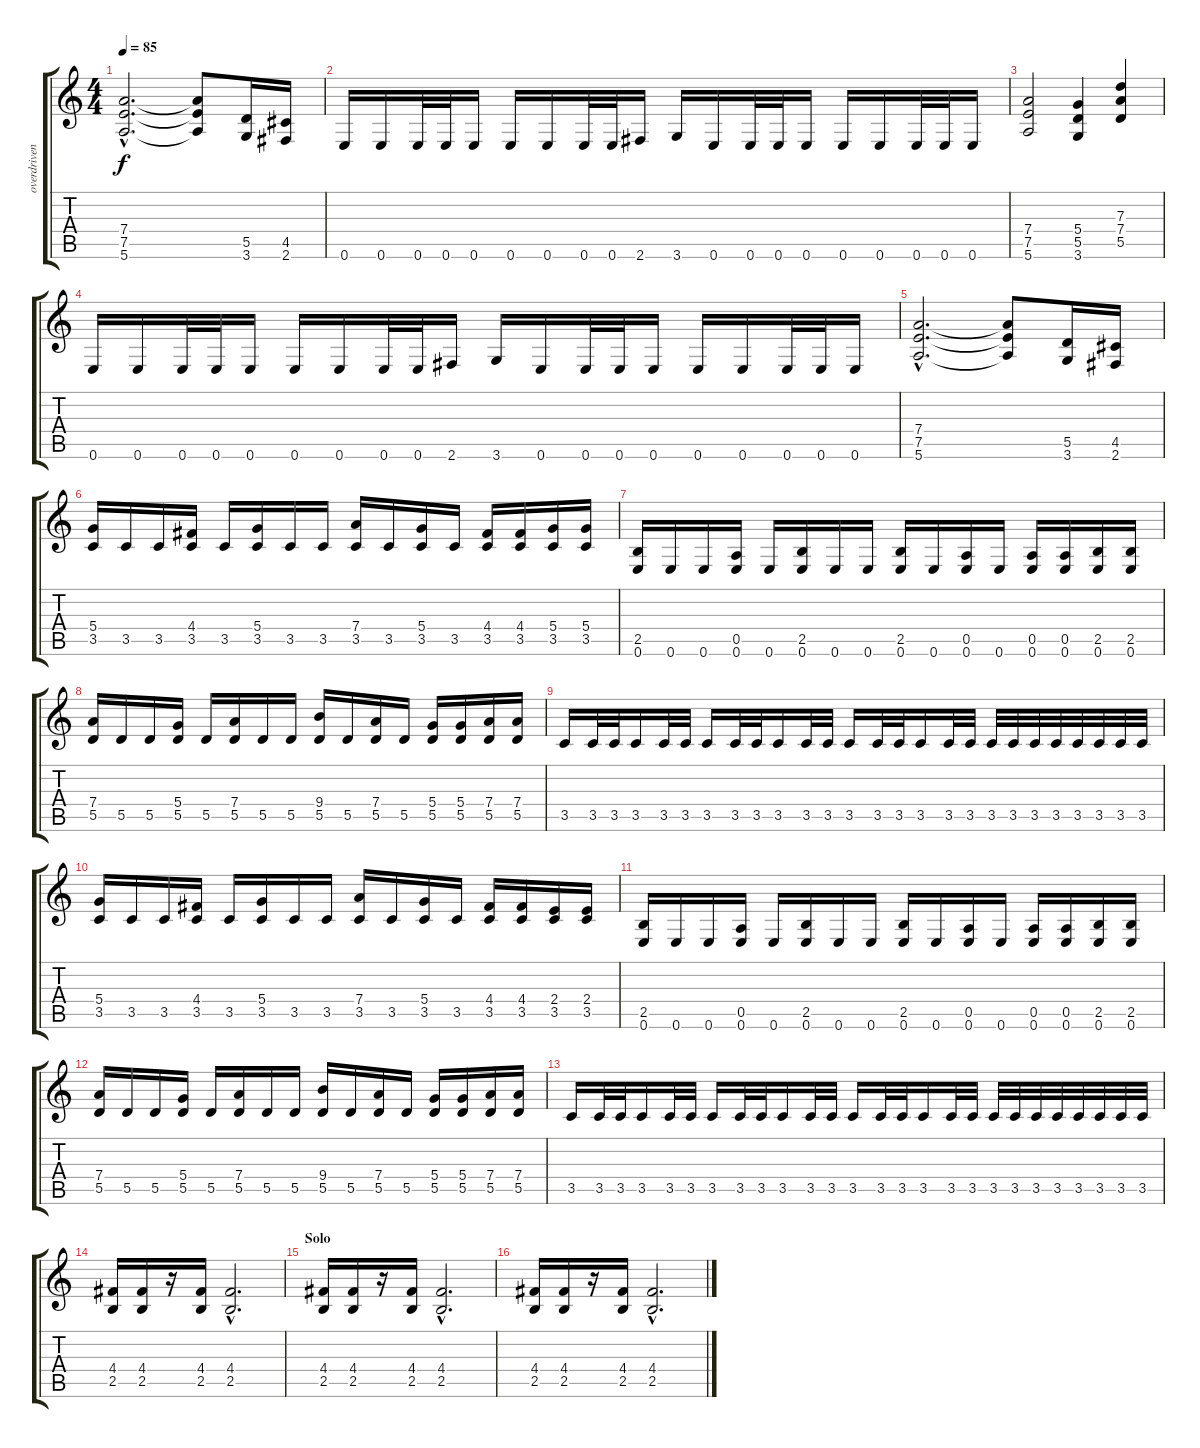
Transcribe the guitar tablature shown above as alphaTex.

\track ("overdriven" "overdriven") {instrument overdrivenguitar}
\staff {score tabs}
\tuning (E4 B3 G3 D3 A2 E2) {hide}
\ts (4 4)
\tempo 85
\clef g2
\ks c
(7.4{hac} 7.5{hac} 5.6{hac}).2{d dy f} (7.4{t} 7.5{t} 5.6{t}).8 (5.5 3.6).16 (4.5 2.6).16 |
0.6.16 0.6.16 0.6.32 0.6.32 0.6.16 0.6.16 0.6.16 0.6.32 0.6.32 2.6.16 3.6.16 0.6.16 0.6.32 0.6.32 0.6.16 0.6.16 0.6.16 0.6.32 0.6.32 0.6.16 |
(7.4 7.5 5.6).2 (5.4 5.5 3.6).4 (7.3 7.4 5.5).4 |
0.6.16 0.6.16 0.6.32 0.6.32 0.6.16 0.6.16 0.6.16 0.6.32 0.6.32 2.6.16 3.6.16 0.6.16 0.6.32 0.6.32 0.6.16 0.6.16 0.6.16 0.6.32 0.6.32 0.6.16 |
(7.4{hac} 7.5{hac} 5.6{hac}).2{d} (7.4{t} 7.5{t} 5.6{t}).8 (5.5 3.6).16 (4.5 2.6).16 |
(5.4 3.5).16 3.5.16 3.5.16 (4.4 3.5).16 3.5.16 (5.4 3.5).16 3.5.16 3.5.16 (7.4 3.5).16 3.5.16 (5.4 3.5).16 3.5.16 (4.4 3.5).16 (4.4 3.5).16 (5.4 3.5).16 (5.4 3.5).16 |
(2.5 0.6).16 0.6.16 0.6.16 (0.5 0.6).16 0.6.16 (2.5 0.6).16 0.6.16 0.6.16 (2.5 0.6).16 0.6.16 (0.5 0.6).16 0.6.16 (0.5 0.6).16 (0.5 0.6).16 (2.5 0.6).16 (2.5 0.6).16 |
(7.4 5.5).16 5.5.16 5.5.16 (5.4 5.5).16 5.5.16 (7.4 5.5).16 5.5.16 5.5.16 (9.4 5.5).16 5.5.16 (7.4 5.5).16 5.5.16 (5.4 5.5).16 (5.4 5.5).16 (7.4 5.5).16 (7.4 5.5).16 |
3.5.16 3.5.32 3.5.32 3.5.16 3.5.32 3.5.32 3.5.16 3.5.32 3.5.32 3.5.16 3.5.32 3.5.32 3.5.16 3.5.32 3.5.32 3.5.16 3.5.32 3.5.32 3.5.32 3.5.32 3.5.32 3.5.32 3.5.32 3.5.32 3.5.32 3.5.32 |
(5.4 3.5).16 3.5.16 3.5.16 (4.4 3.5).16 3.5.16 (5.4 3.5).16 3.5.16 3.5.16 (7.4 3.5).16 3.5.16 (5.4 3.5).16 3.5.16 (4.4 3.5).16 (4.4 3.5).16 (2.4 3.5).16 (2.4 3.5).16 |
(2.5 0.6).16 0.6.16 0.6.16 (0.5 0.6).16 0.6.16 (2.5 0.6).16 0.6.16 0.6.16 (2.5 0.6).16 0.6.16 (0.5 0.6).16 0.6.16 (0.5 0.6).16 (0.5 0.6).16 (2.5 0.6).16 (2.5 0.6).16 |
(7.4 5.5).16 5.5.16 5.5.16 (5.4 5.5).16 5.5.16 (7.4 5.5).16 5.5.16 5.5.16 (9.4 5.5).16 5.5.16 (7.4 5.5).16 5.5.16 (5.4 5.5).16 (5.4 5.5).16 (7.4 5.5).16 (7.4 5.5).16 |
3.5.16 3.5.32 3.5.32 3.5.16 3.5.32 3.5.32 3.5.16 3.5.32 3.5.32 3.5.16 3.5.32 3.5.32 3.5.16 3.5.32 3.5.32 3.5.16 3.5.32 3.5.32 3.5.32 3.5.32 3.5.32 3.5.32 3.5.32 3.5.32 3.5.32 3.5.32 |
(4.4 2.5).16 (4.4 2.5).16 r.16 (4.4 2.5).16 (4.4{hac} 2.5{hac}).2{d} |
\section ("" "Solo")
(4.4 2.5).16 (4.4 2.5).16 r.16 (4.4 2.5).16 (4.4{hac} 2.5{hac}).2{d} |
(4.4 2.5).16 (4.4 2.5).16 r.16 (4.4 2.5).16 (4.4{hac} 2.5{hac}).2{d}
